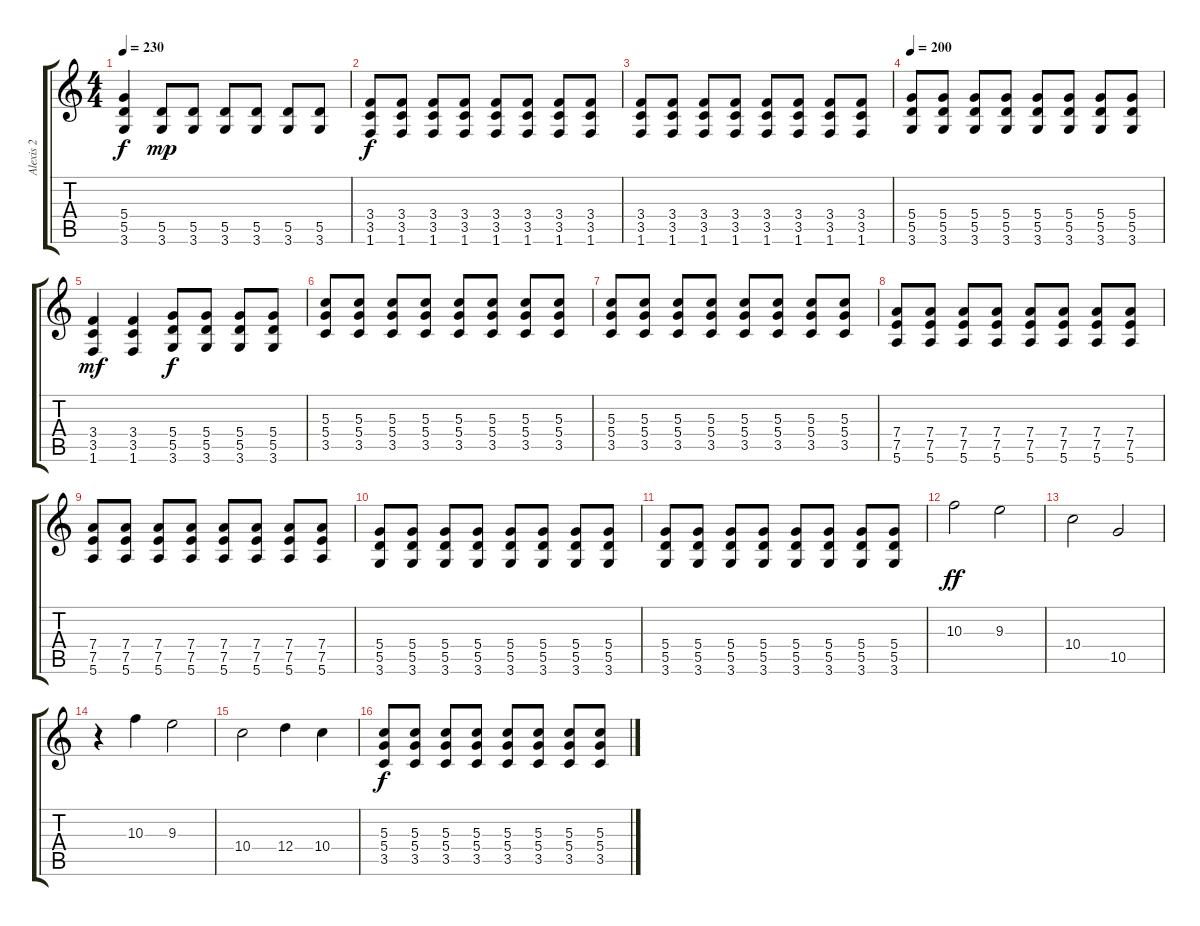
\track ("Alexis 2" "Alexis 2") {instrument overdrivenguitar}
\staff {score tabs}
\tuning (E4 B3 G3 D3 A2 E2) {hide}
\ts (4 4)
\tempo 230
\clef g2
\ks c
(5.4 5.5 3.6).4{dy f} (5.5 3.6).8{dy mp} (5.5 3.6).8 (5.5 3.6).8 (5.5 3.6).8 (5.5 3.6).8 (5.5 3.6).8 |
(3.4 3.5 1.6).8{dy f} (3.4 3.5 1.6).8 (3.4 3.5 1.6).8 (3.4 3.5 1.6).8 (3.4 3.5 1.6).8 (3.4 3.5 1.6).8 (3.4 3.5 1.6).8 (3.4 3.5 1.6).8 |
(3.4 3.5 1.6).8 (3.4 3.5 1.6).8 (3.4 3.5 1.6).8 (3.4 3.5 1.6).8 (3.4 3.5 1.6).8 (3.4 3.5 1.6).8 (3.4 3.5 1.6).8 (3.4 3.5 1.6).8 |
\tempo 200
(5.4 5.5 3.6).8 (5.4 5.5 3.6).8 (5.4 5.5 3.6).8 (5.4 5.5 3.6).8 (5.4 5.5 3.6).8 (5.4 5.5 3.6).8 (5.4 5.5 3.6).8 (5.4 5.5 3.6).8 |
(3.4 3.5 1.6).4{dy mf} (3.4 3.5 1.6).4 (5.4 5.5 3.6).8{dy f} (5.4 5.5 3.6).8 (5.4 5.5 3.6).8 (5.4 5.5 3.6).8 |
(5.3 5.4 3.5).8 (5.3 5.4 3.5).8 (5.3 5.4 3.5).8 (5.3 5.4 3.5).8 (5.3 5.4 3.5).8 (5.3 5.4 3.5).8 (5.3 5.4 3.5).8 (5.3 5.4 3.5).8 |
(5.3 5.4 3.5).8 (5.3 5.4 3.5).8 (5.3 5.4 3.5).8 (5.3 5.4 3.5).8 (5.3 5.4 3.5).8 (5.3 5.4 3.5).8 (5.3 5.4 3.5).8 (5.3 5.4 3.5).8 |
(7.4 7.5 5.6).8 (7.4 7.5 5.6).8 (7.4 7.5 5.6).8 (7.4 7.5 5.6).8 (7.4 7.5 5.6).8 (7.4 7.5 5.6).8 (7.4 7.5 5.6).8 (7.4 7.5 5.6).8 |
(7.4 7.5 5.6).8 (7.4 7.5 5.6).8 (7.4 7.5 5.6).8 (7.4 7.5 5.6).8 (7.4 7.5 5.6).8 (7.4 7.5 5.6).8 (7.4 7.5 5.6).8 (7.4 7.5 5.6).8 |
(5.4 5.5 3.6).8 (5.4 5.5 3.6).8 (5.4 5.5 3.6).8 (5.4 5.5 3.6).8 (5.4 5.5 3.6).8 (5.4 5.5 3.6).8 (5.4 5.5 3.6).8 (5.4 5.5 3.6).8 |
(5.4 5.5 3.6).8 (5.4 5.5 3.6).8 (5.4 5.5 3.6).8 (5.4 5.5 3.6).8 (5.4 5.5 3.6).8 (5.4 5.5 3.6).8 (5.4 5.5 3.6).8 (5.4 5.5 3.6).8 |
10.3.2{dy ff} 9.3.2 |
10.4.2 10.5.2 |
r.4 10.3.4 9.3.2 |
10.4.2 12.4.4 10.4.4 |
(5.3 5.4 3.5).8{dy f} (5.3 5.4 3.5).8 (5.3 5.4 3.5).8 (5.3 5.4 3.5).8 (5.3 5.4 3.5).8 (5.3 5.4 3.5).8 (5.3 5.4 3.5).8 (5.3 5.4 3.5).8
